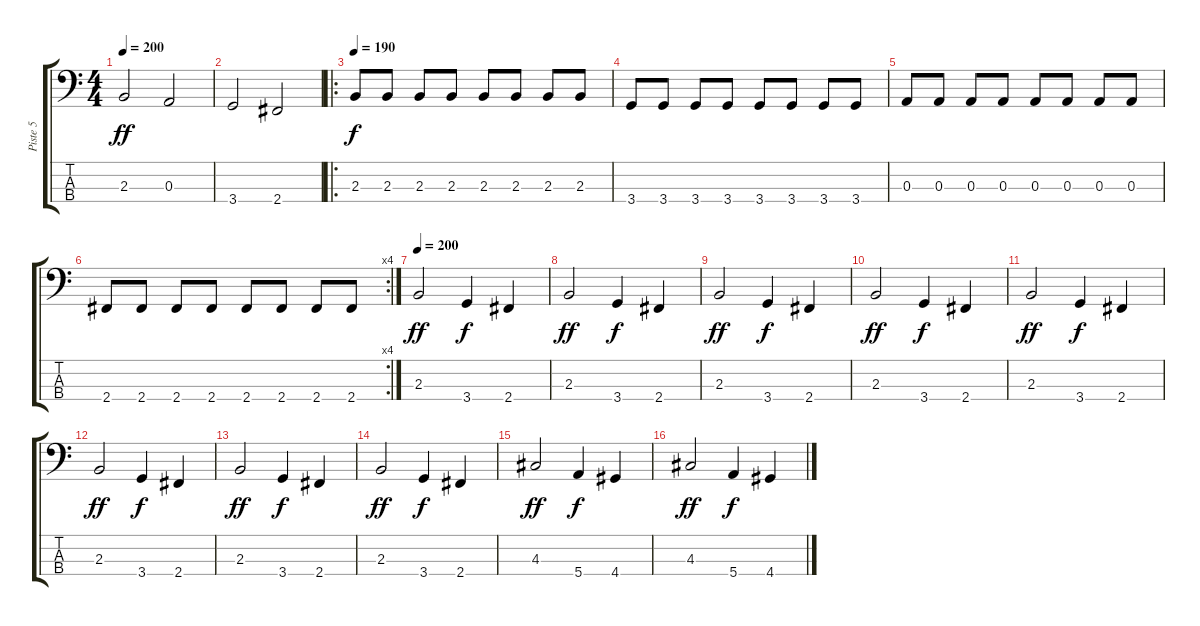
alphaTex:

\track ("Piste 5" "Piste 5") {instrument electricbassfinger}
\staff {score tabs}
\tuning (G2 D2 A1 E1) {hide}
\ts (4 4)
\tempo 200
\clef f4
\ks c
2.3.2{dy ff} 0.3.2 |
3.4.2 2.4.2 |
\ro
\tempo 190
2.3.8{dy f} 2.3.8 2.3.8 2.3.8 2.3.8 2.3.8 2.3.8 2.3.8 |
3.4.8 3.4.8 3.4.8 3.4.8 3.4.8 3.4.8 3.4.8 3.4.8 |
0.3.8 0.3.8 0.3.8 0.3.8 0.3.8 0.3.8 0.3.8 0.3.8 |
\rc 4
2.4.8 2.4.8 2.4.8 2.4.8 2.4.8 2.4.8 2.4.8 2.4.8 |
\tempo 200
2.3.2{dy ff} 3.4.4{dy f} 2.4.4 |
2.3.2{dy ff} 3.4.4{dy f} 2.4.4 |
2.3.2{dy ff} 3.4.4{dy f} 2.4.4 |
2.3.2{dy ff} 3.4.4{dy f} 2.4.4 |
2.3.2{dy ff} 3.4.4{dy f} 2.4.4 |
2.3.2{dy ff} 3.4.4{dy f} 2.4.4 |
2.3.2{dy ff} 3.4.4{dy f} 2.4.4 |
2.3.2{dy ff} 3.4.4{dy f} 2.4.4 |
4.3.2{dy ff} 5.4.4{dy f} 4.4.4 |
4.3.2{dy ff} 5.4.4{dy f} 4.4.4
